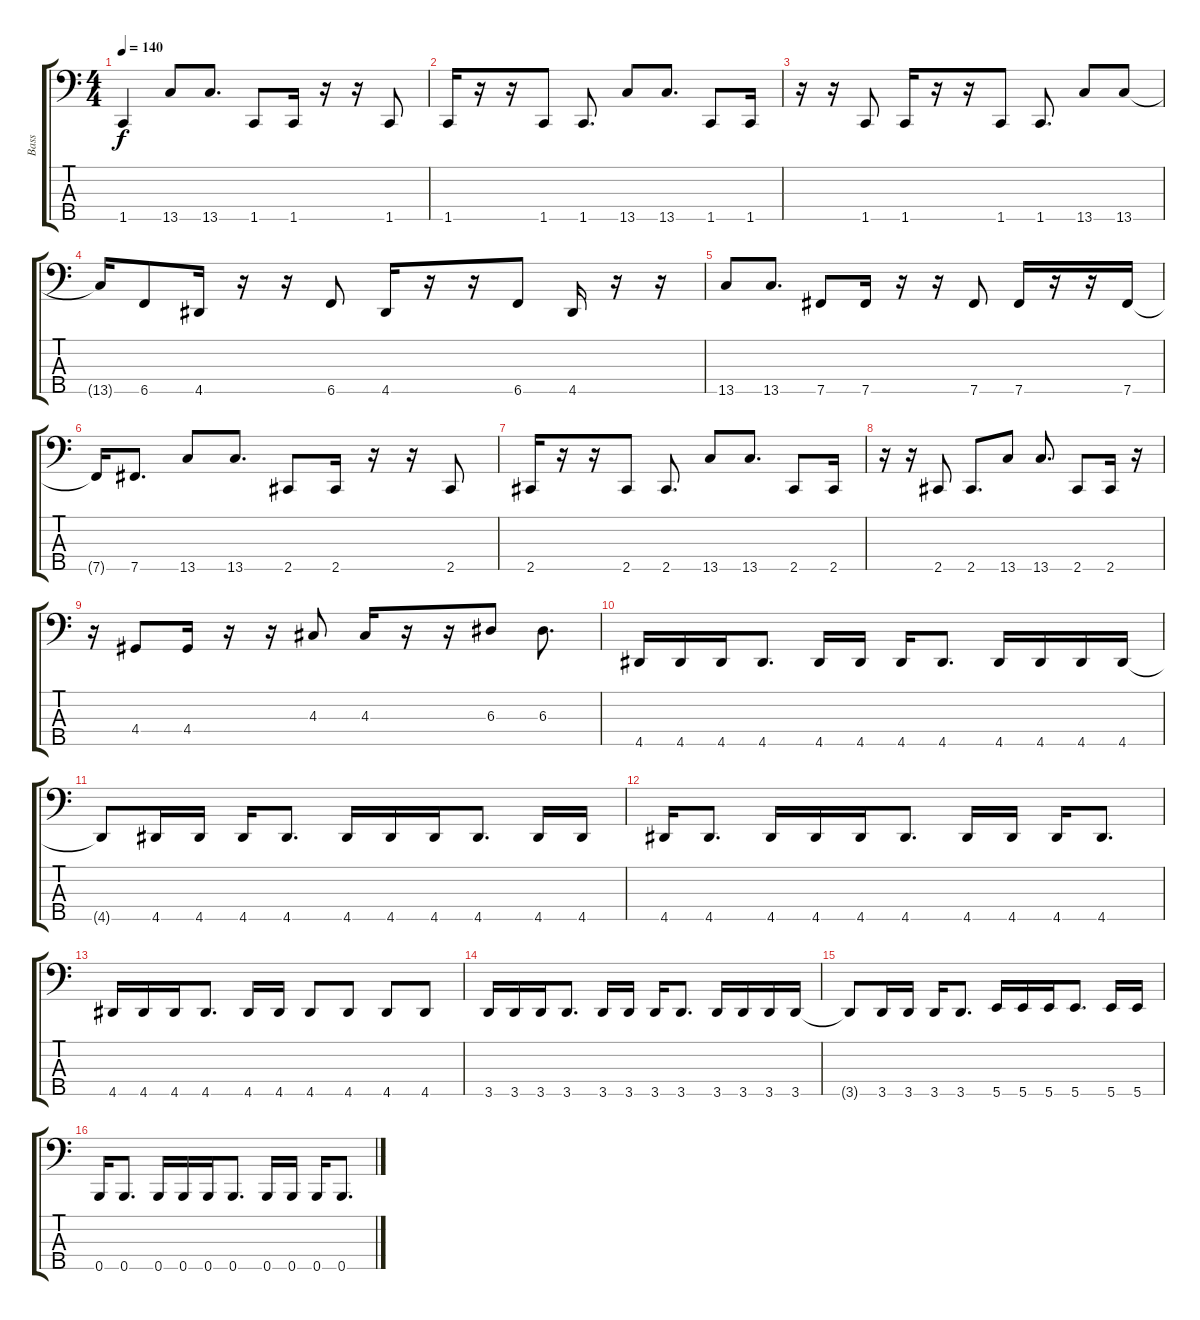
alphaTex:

\track ("Bass" "Bass") {instrument electricbassfinger}
\staff {score tabs}
\tuning (G2 D2 A1 E1 B0) {hide}
\ts (4 4)
\tempo 140
\clef f4
\ks c
1.5.4{dy f} 13.5.8 13.5.8{d} 1.5.8 1.5.16 r.16 r.16 1.5.8 |
1.5.16 r.16 r.16 1.5.8 1.5.8{d} 13.5.8 13.5.8{d} 1.5.8 1.5.16 |
r.16 r.16 1.5.8 1.5.16 r.16 r.16 1.5.8 1.5.8{d} 13.5.8 13.5.8 |
13.5{t}.16 6.5.8 4.5.16 r.16 r.16 6.5.8 4.5.16 r.16 r.16 6.5.8 4.5.16 r.16 r.16 |
13.5.8 13.5.8{d} 7.5.8 7.5.16 r.16 r.16 7.5.8 7.5.16 r.16 r.16 7.5.16 |
7.5{t}.16 7.5.8{d} 13.5.8 13.5.8{d} 2.5.8 2.5.16 r.16 r.16 2.5.8 |
2.5.16 r.16 r.16 2.5.8 2.5.8{d} 13.5.8 13.5.8{d} 2.5.8 2.5.16 |
r.16 r.16 2.5.8 2.5.8{d} 13.5.8 13.5.8{d} 2.5.8 2.5.16 r.16 |
r.16 4.4.8 4.4.16 r.16 r.16 4.3.8 4.3.16 r.16 r.16 6.3.8 6.3.8{d} |
4.5.16 4.5.16 4.5.16 4.5.8{d} 4.5.16 4.5.16 4.5.16 4.5.8{d} 4.5.16 4.5.16 4.5.16 4.5.16 |
4.5{t}.8 4.5.16 4.5.16 4.5.16 4.5.8{d} 4.5.16 4.5.16 4.5.16 4.5.8{d} 4.5.16 4.5.16 |
4.5.16 4.5.8{d} 4.5.16 4.5.16 4.5.16 4.5.8{d} 4.5.16 4.5.16 4.5.16 4.5.8{d} |
4.5.16 4.5.16 4.5.16 4.5.8{d} 4.5.16 4.5.16 4.5.8 4.5.8 4.5.8 4.5.8 |
3.5.16 3.5.16 3.5.16 3.5.8{d} 3.5.16 3.5.16 3.5.16 3.5.8{d} 3.5.16 3.5.16 3.5.16 3.5.16 |
3.5{t}.8 3.5.16 3.5.16 3.5.16 3.5.8{d} 5.5.16 5.5.16 5.5.16 5.5.8{d} 5.5.16 5.5.16 |
0.5.16 0.5.8{d} 0.5.16 0.5.16 0.5.16 0.5.8{d} 0.5.16 0.5.16 0.5.16 0.5.8{d}
